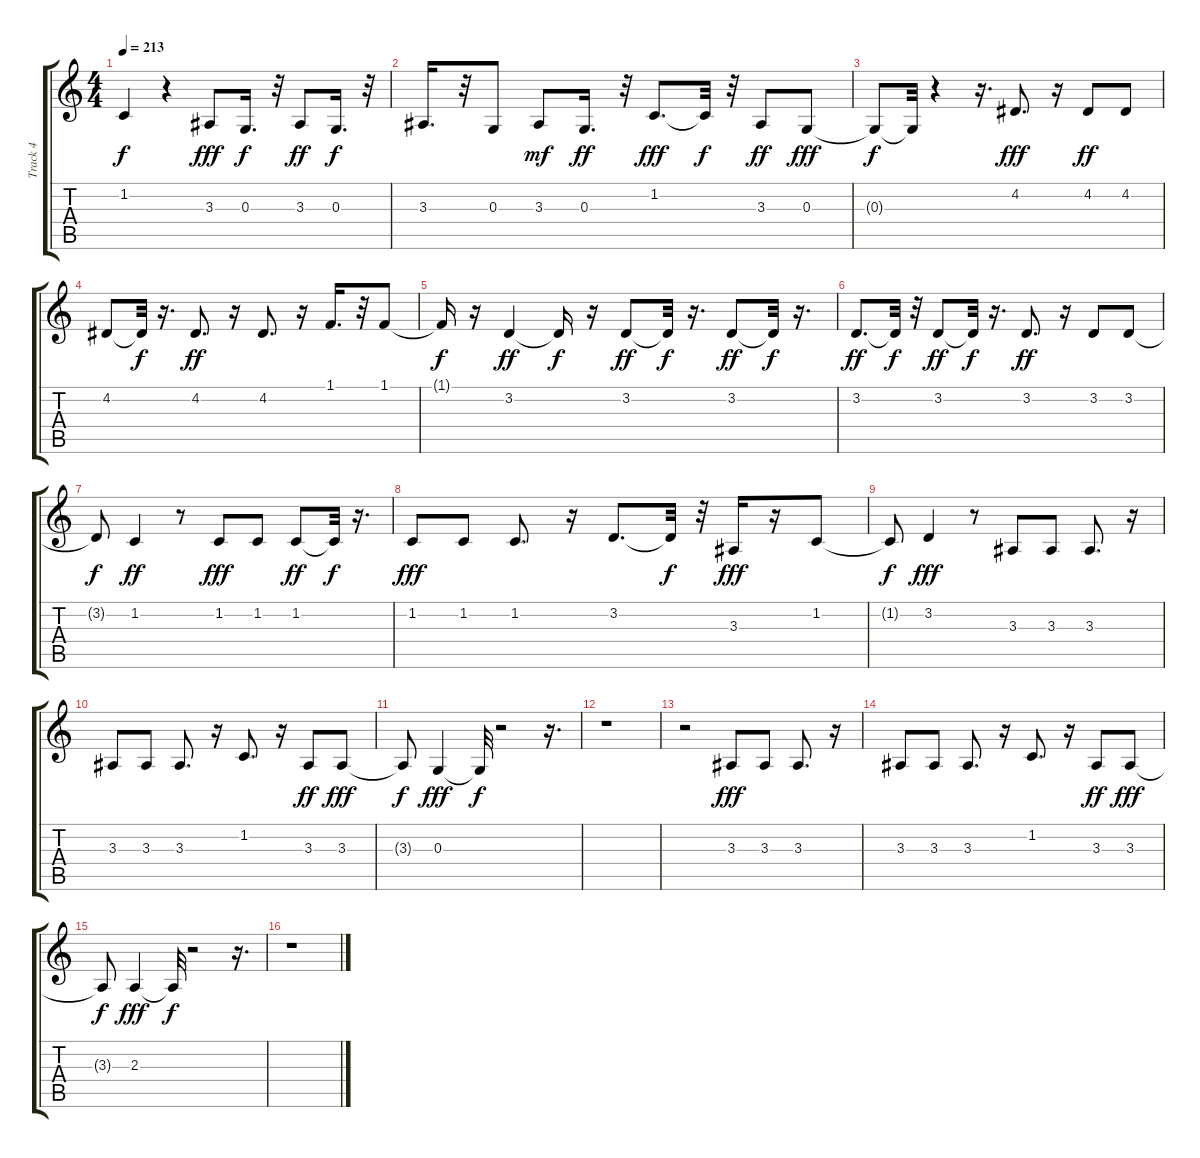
\track ("Track 4" "Track 4") {instrument lead8bassandlead}
\staff {score tabs}
\tuning (E4 B3 G3 D3 A2 E2) {hide}
\ts (4 4)
\tempo 213
\clef g2
\ks c
1.2{t}.4{dy f} r.4 3.3.8{dy fff} 0.3.16{d dy f} r.32 3.3.8{dy ff} 0.3.16{d dy f} r.32 |
3.3.16{d} r.32 0.3.8 3.3.8{dy mf} 0.3.16{d dy ff} r.32 1.2.8{d dy fff} 1.2{t}.32{dy f} r.32 3.3.8{dy ff} 0.3.8{dy fff} |
0.3{t}.8{dy f} 0.3{t}.32 r.4 r.16{d} 4.2.8{d dy fff} r.16 4.2.8{dy ff} 4.2.8 |
4.2.8 4.2{t}.32{dy f} r.16{d} 4.2.8{d dy ff} r.16 4.2.8{d} r.16 1.1.16{d} r.32 1.1.8 |
1.1{t}.16{dy f} r.16 3.2.4{dy ff} 3.2{t}.16{dy f} r.16 3.2.8{dy ff} 3.2{t}.32{dy f} r.16{d} 3.2.8{dy ff} 3.2{t}.32{dy f} r.16{d} |
3.2.8{d dy ff} 3.2{t}.32{dy f} r.32 3.2.8{dy ff} 3.2{t}.32{dy f} r.16{d} 3.2.8{d dy ff} r.16 3.2.8 3.2.8 |
3.2{t}.8{dy f} 1.2.4{dy ff} r.8 1.2.8{dy fff} 1.2.8 1.2.8{dy ff} 1.2{t}.32{dy f} r.16{d} |
1.2.8{dy fff} 1.2.8 1.2.8{d} r.16 3.2.8{d} 3.2{t}.32{dy f} r.32 3.3.16{dy fff} r.16 1.2.8 |
1.2{t}.8{dy f} 3.2.4{dy fff} r.8 3.3.8 3.3.8 3.3.8{d} r.16 |
3.3.8 3.3.8 3.3.8{d} r.16 1.2.8{d} r.16 3.3.8{dy ff} 3.3.8{dy fff} |
3.3{t}.8{dy f} 0.3.4{dy fff} 0.3{t}.32{dy f} r.2 r.16{d} |
r.1 |
r.2 3.3.8{dy fff} 3.3.8 3.3.8{d} r.16 |
3.3.8 3.3.8 3.3.8{d} r.16 1.2.8{d} r.16 3.3.8{dy ff} 3.3.8{dy fff} |
3.3{t}.8{dy f} 2.3.4{dy fff} 2.3{t}.32{dy f} r.2 r.16{d} |
r.1
